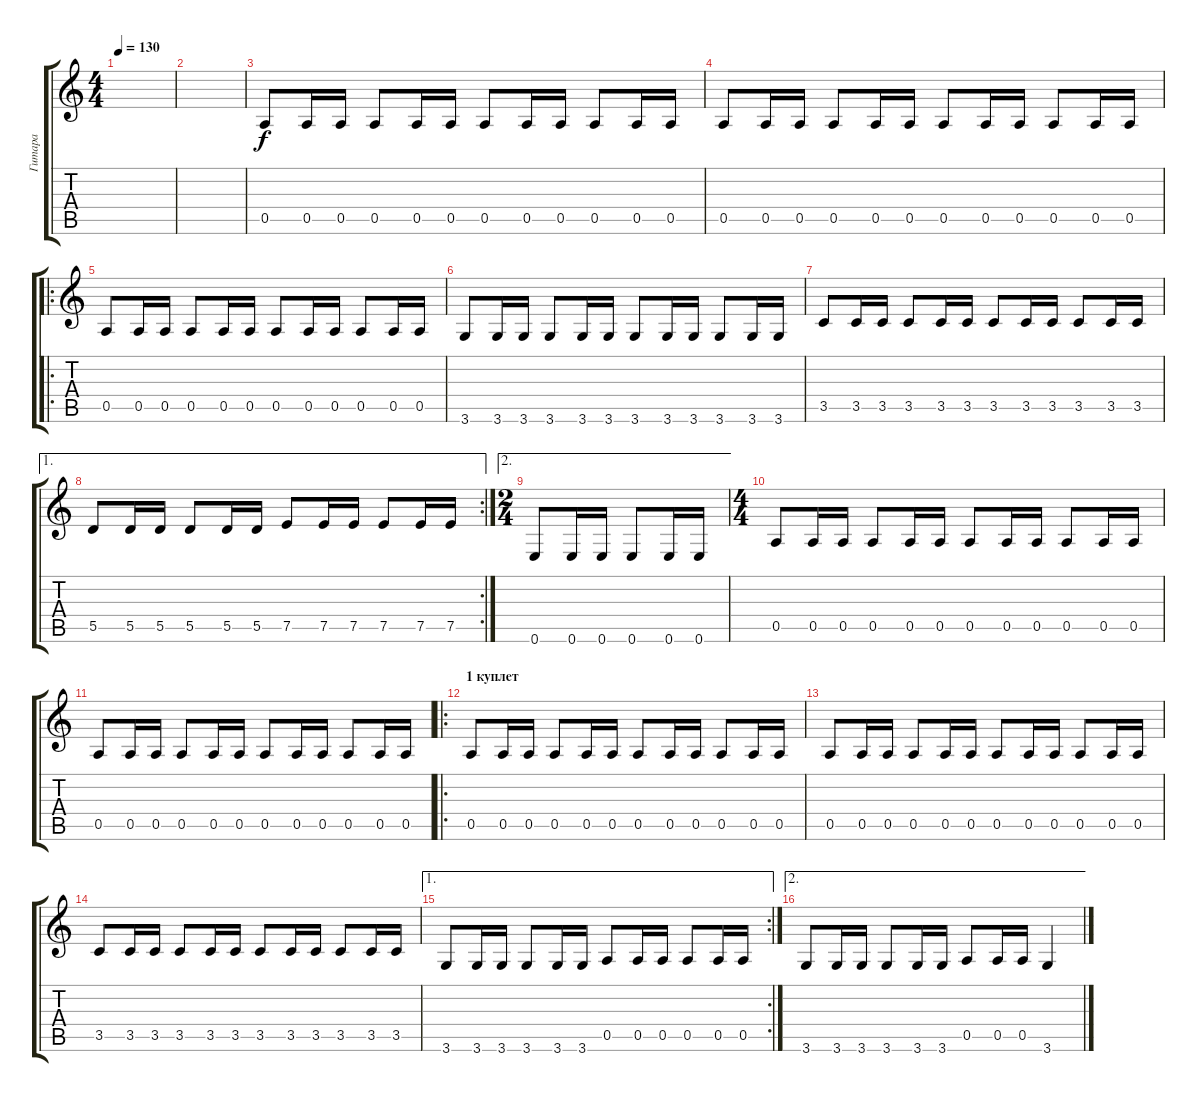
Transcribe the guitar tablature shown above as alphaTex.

\track ("Гитара" "Гитара") {instrument distortionguitar}
\staff {score tabs}
\tuning (E4 B3 G3 D3 A2 E2) {hide}
\ts (4 4)
\tempo 130
\clef g2
\ks c
|
|
0.5.8 0.5.16 0.5.16 0.5.8 0.5.16 0.5.16 0.5.8 0.5.16 0.5.16 0.5.8 0.5.16 0.5.16 |
0.5.8 0.5.16 0.5.16 0.5.8 0.5.16 0.5.16 0.5.8 0.5.16 0.5.16 0.5.8 0.5.16 0.5.16 |
\ro
0.5.8 0.5.16 0.5.16 0.5.8 0.5.16 0.5.16 0.5.8 0.5.16 0.5.16 0.5.8 0.5.16 0.5.16 |
3.6.8 3.6.16 3.6.16 3.6.8 3.6.16 3.6.16 3.6.8 3.6.16 3.6.16 3.6.8 3.6.16 3.6.16 |
3.5.8 3.5.16 3.5.16 3.5.8 3.5.16 3.5.16 3.5.8 3.5.16 3.5.16 3.5.8 3.5.16 3.5.16 |
\ae 1
\rc 2
5.5.8 5.5.16 5.5.16 5.5.8 5.5.16 5.5.16 7.5.8 7.5.16 7.5.16 7.5.8 7.5.16 7.5.16 |
\ae 2
\ts (2 4)
0.6.8 0.6.16 0.6.16 0.6.8 0.6.16 0.6.16 |
\ts (4 4)
0.5.8 0.5.16 0.5.16 0.5.8 0.5.16 0.5.16 0.5.8 0.5.16 0.5.16 0.5.8 0.5.16 0.5.16 |
0.5.8 0.5.16 0.5.16 0.5.8 0.5.16 0.5.16 0.5.8 0.5.16 0.5.16 0.5.8 0.5.16 0.5.16 |
\ro
\section ("" "1 куплет")
0.5.8 0.5.16 0.5.16 0.5.8 0.5.16 0.5.16 0.5.8 0.5.16 0.5.16 0.5.8 0.5.16 0.5.16 |
0.5.8 0.5.16 0.5.16 0.5.8 0.5.16 0.5.16 0.5.8 0.5.16 0.5.16 0.5.8 0.5.16 0.5.16 |
3.5.8 3.5.16 3.5.16 3.5.8 3.5.16 3.5.16 3.5.8 3.5.16 3.5.16 3.5.8 3.5.16 3.5.16 |
\ae 1
\rc 2
3.6.8 3.6.16 3.6.16 3.6.8 3.6.16 3.6.16 0.5.8 0.5.16 0.5.16 0.5.8 0.5.16 0.5.16 |
\ae 2
3.6.8 3.6.16 3.6.16 3.6.8 3.6.16 3.6.16 0.5.8 0.5.16 0.5.16 3.6.4
